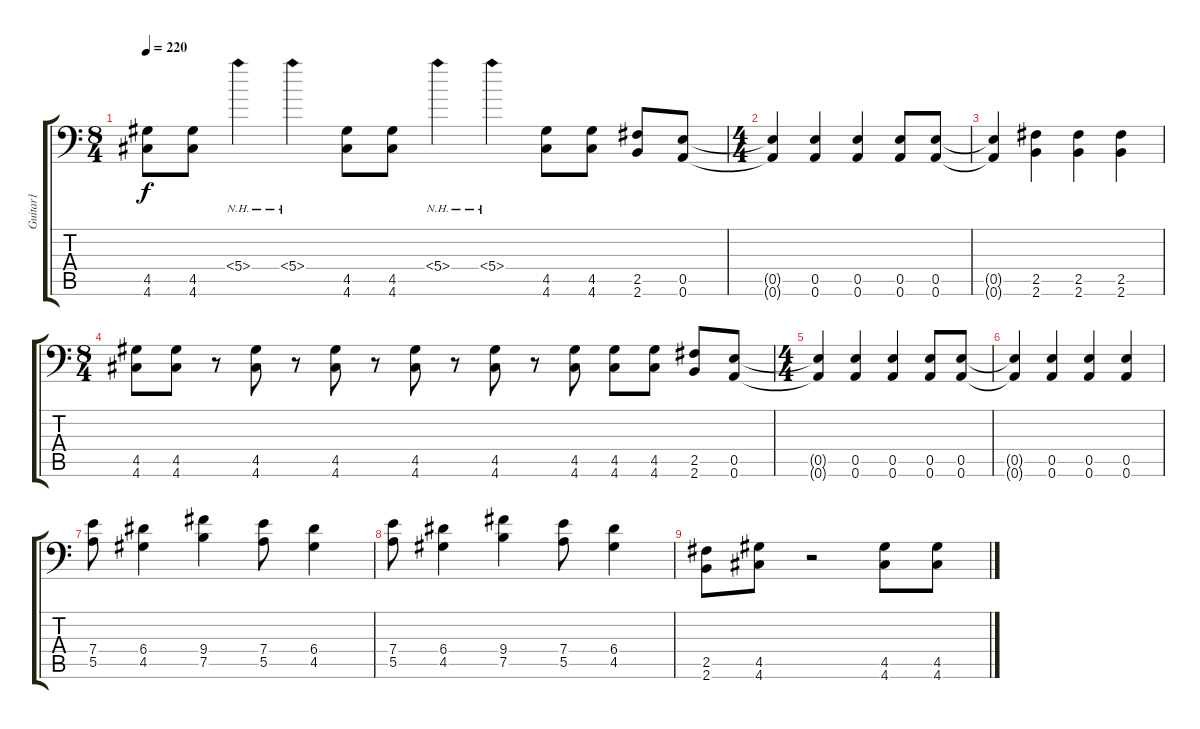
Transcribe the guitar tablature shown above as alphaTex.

\track ("Guitar1" "Guitar1") {instrument distortionguitar}
\staff {score tabs}
\tuning (B3 Gb3 D3 A2 E2 A1) {hide}
\ts (8 4)
\tempo 220
\clef f4
\ks c
(4.5 4.6).8{dy f} (4.5 4.6).8 5.4{nh}.4 5.4{nh}.4 (4.5 4.6).8 (4.5 4.6).8 5.4{nh}.4 5.4{nh}.4 (4.5 4.6).8 (4.5 4.6).8 (2.5 2.6).8 (0.5 0.6).8 |
\ts (4 4)
(0.5{t} 0.6{t}).4 (0.5 0.6).4 (0.5 0.6).4 (0.5 0.6).8 (0.5 0.6).8 |
(0.5{t} 0.6{t}).4 (2.5 2.6).4 (2.5 2.6).4 (2.5 2.6).4 |
\ts (8 4)
(4.5 4.6).8 (4.5 4.6).8 r.8 (4.5 4.6).8 r.8 (4.5 4.6).8 r.8 (4.5 4.6).8 r.8 (4.5 4.6).8 r.8 (4.5 4.6).8 (4.5 4.6).8 (4.5 4.6).8 (2.5 2.6).8 (0.5 0.6).8 |
\ts (4 4)
(0.5{t} 0.6{t}).4 (0.5 0.6).4 (0.5 0.6).4 (0.5 0.6).8 (0.5 0.6).8 |
(0.5{t} 0.6{t}).4 (0.5 0.6).4 (0.5 0.6).4 (0.5 0.6).4 |
(7.4 5.5).8 (6.4 4.5).4 (9.4 7.5).4 (7.4 5.5).8 (6.4 4.5).4 |
(7.4 5.5).8 (6.4 4.5).4 (9.4 7.5).4 (7.4 5.5).8 (6.4 4.5).4 |
(2.5 2.6).8 (4.5 4.6).8 r.2 (4.5 4.6).8 (4.5 4.6).8
